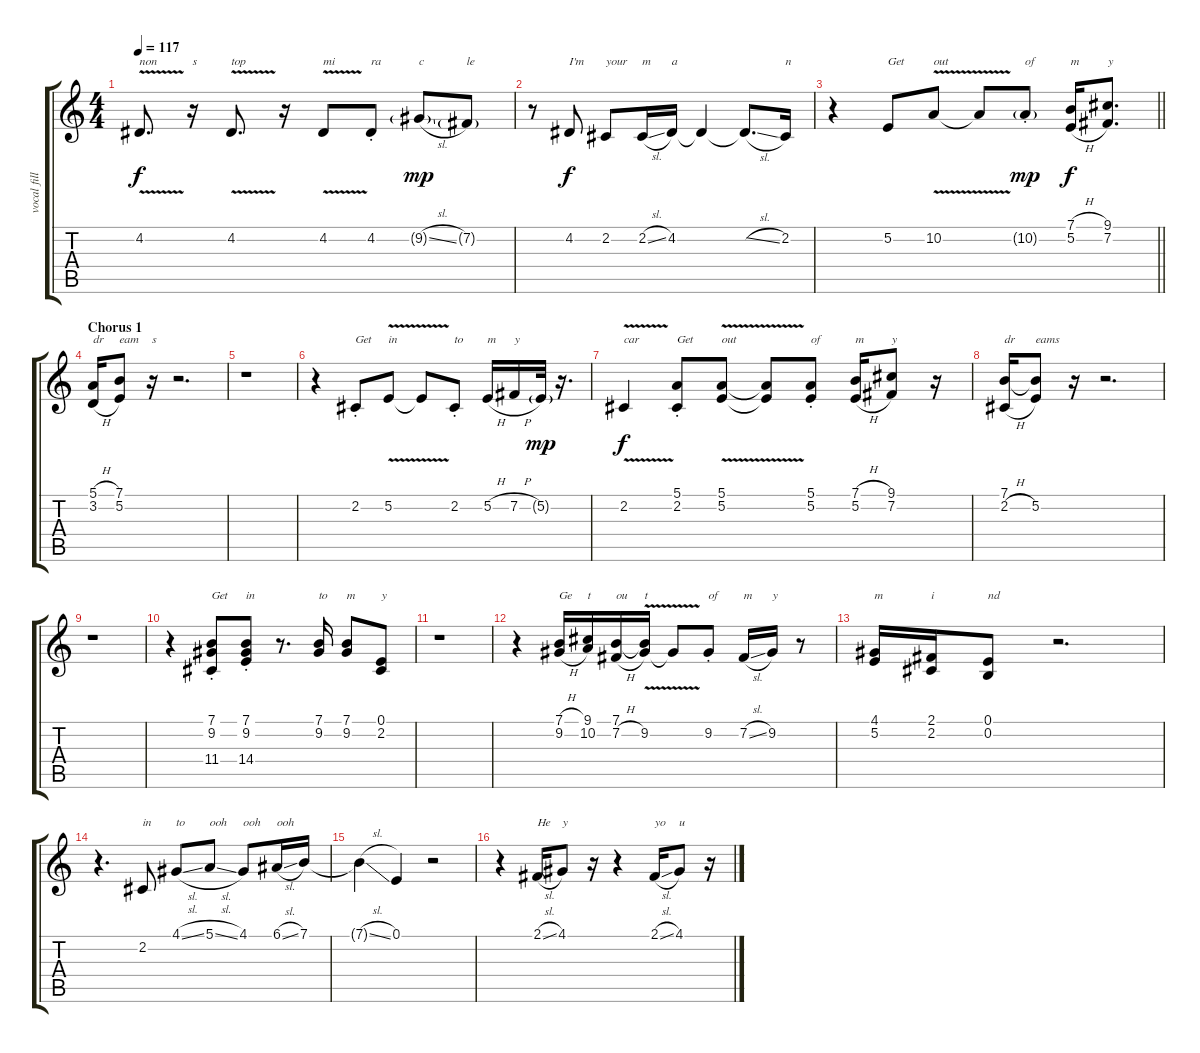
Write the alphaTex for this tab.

\track ("vocal fills" "vocal fill") {instrument lead1square}
\staff {score tabs}
\tuning (E4 B3 G3 D3 A2 E2) {hide}
\ts (4 4)
\tempo 117
\clef g2
\ks c
4.2{v}.8{d txt "non" dy f} r.16{txt "s"} 4.2{v}.8{d txt "top"} r.16 4.2{v}.8{txt "mi"} 4.2{st}.8{txt "ra"} 9.2{sl g}.8{txt "c" dy mp} 7.2{g}.8{txt "le"} |
r.8 4.2.8{txt "I'm" dy f} 2.2.8{txt "your"} 2.2{sl}.16{txt "m"} 4.2.16{txt "a"} 4.2{t}.4 4.2{sl t}.8{d} 2.2.16{txt "n"} |
\barLineRight lightlight
r.4 5.2.8{txt "Get"} 10.2{v}.8{txt "out"} 10.2{t}.8 10.2{g st}.8{txt "of" dy mp} (7.1{h} 5.2{h}).16{txt "m" dy f} (9.1 7.2).8{d txt "y"} |
\section ("" "Chorus 1")
(5.1{h} 3.2{h}).16{txt "dr"} (7.1 5.2).8{txt "eam"} r.16{txt "s"} r.2{d} |
r.1 |
r.4 2.2{st}.8{txt "Get"} 5.2{v}.8{txt "in"} 5.2{t}.8 2.2{st}.8{txt "to"} 5.2{h}.16{txt "m"} 7.2{h}.16{txt "y"} 5.2{g}.32{dy mp} r.16{d} |
2.2{v}.4{txt "car" dy f} (5.1{st} 2.2{st}).8{txt "Get"} (5.1{v} 5.2{v}).8{txt "out"} (5.1{t} 5.2{t}).8 (5.1{st} 5.2).8{txt "of"} (7.1{h} 5.2{h}).16{txt "m"} (9.1 7.2).8{txt "y"} r.16 |
(7.1 2.2{h}).16{txt "dr"} (7.1{t} 5.2).8{txt "eams"} r.16 r.2{d} |
r.1 |
r.4 (7.1{st} 9.2{st} 11.4{st}).8{txt "Get"} (7.1{st} 9.2{st} 14.4{st}).8{txt "in"} r.8{d} (7.1 9.2).16{txt "to"} (7.1 9.2).8{txt "m"} (0.1 2.2).8{txt "y"} |
r.1 |
r.4 (7.1{h} 9.2{h}).16{txt "Ge"} (9.1 10.2).16{txt "t"} (7.1 7.2{h}).16{txt "ou"} (7.1{t} 9.2{v}).16{txt "t"} 9.2{t}.8 9.2{st}.8{txt "of"} 7.2{sl}.16{txt "m"} 9.2.16{txt "y"} r.8 |
(4.1 5.2).16{txt "m"} (2.1 2.2).16{txt "i"} (0.1 0.2).8{txt "nd"} r.2{d} |
r.4{d} 2.2.8{txt "in"} 4.1{sl}.8{txt "to"} 5.1{sl}.8{txt "ooh"} 4.1.8{txt "ooh"} 6.1{sl}.16{txt "ooh"} 7.1.16 |
7.1{sl t}.4 0.1.4 r.2 |
r.4 2.1{sl}.16{txt "He"} 4.1.8{txt "y"} r.16 r.4 2.1{sl}.16{txt "yo"} 4.1.8{txt "u"} r.16
